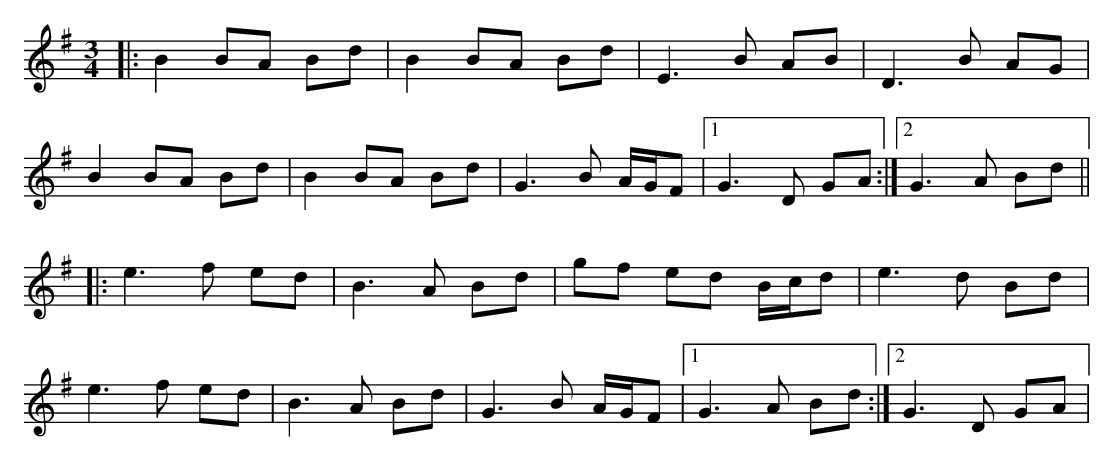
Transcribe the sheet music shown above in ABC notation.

X:1
M:3/4
K:Dmix
|:B2BA Bd| B2BA Bd| E3 B AB| D3B AG|
B2BA Bd|B2BA Bd|G3 B A/G/F|1 G3 D GA:|2 G3A Bd||
|:e3 f ed|B3 A Bd| gf ed B/c/d|e3 d Bd|
e3f ed|B3A Bd|G3 B A/G/F|1 G3A Bd:|2 G3D GA |
